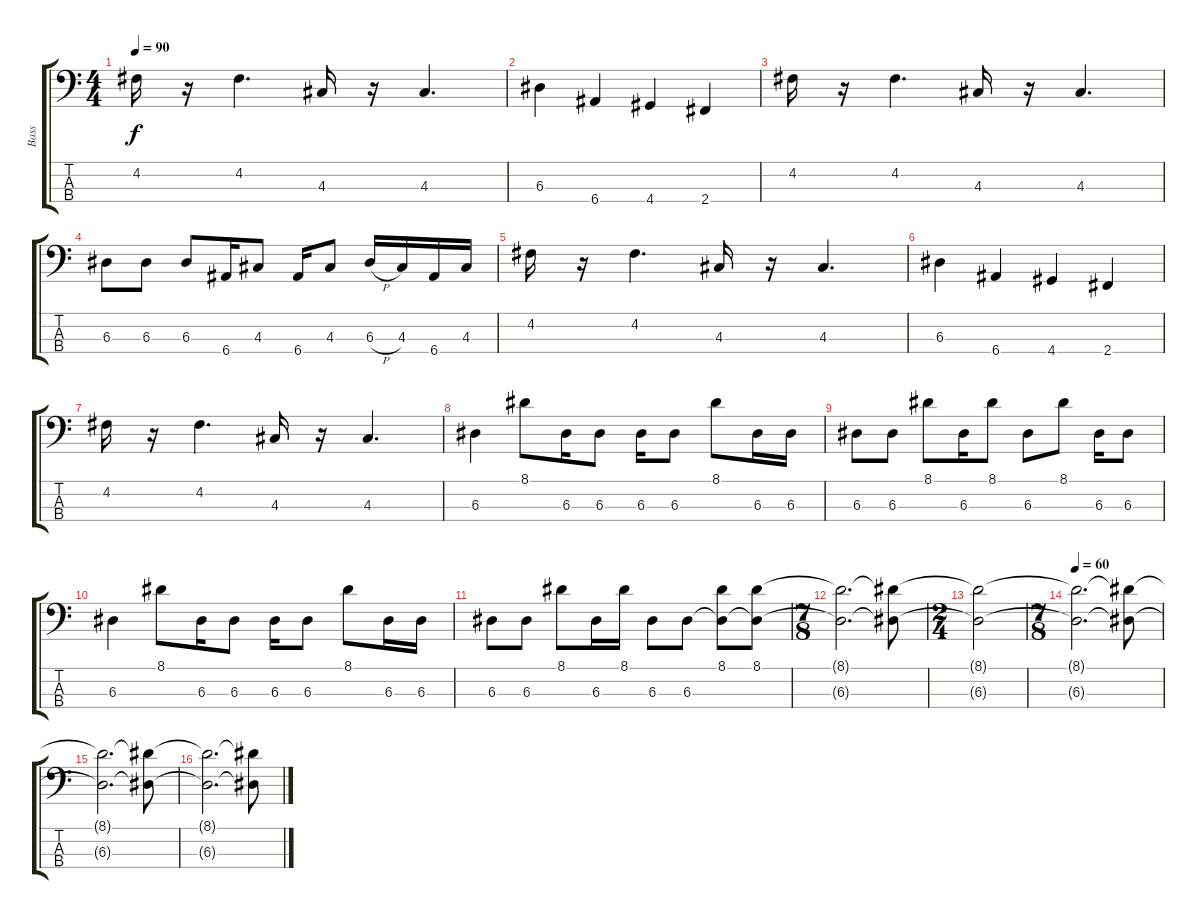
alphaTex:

\track ("Bass" "Bass") {instrument electricbassfinger}
\staff {score tabs}
\tuning (G2 D2 A1 E1) {hide}
\ts (4 4)
\tempo 90
\clef f4
\ks c
4.2.16{dy f} r.16 4.2.4{d} 4.3.16 r.16 4.3.4{d} |
6.3.4 6.4.4 4.4.4 2.4.4 |
4.2.16 r.16 4.2.4{d} 4.3.16 r.16 4.3.4{d} |
6.3.8 6.3.8 6.3.8 6.4.16 4.3.8 6.4.16 4.3.8 6.3{h}.16 4.3.16 6.4.16 4.3.16 |
4.2.16 r.16 4.2.4{d} 4.3.16 r.16 4.3.4{d} |
6.3.4 6.4.4 4.4.4 2.4.4 |
4.2.16 r.16 4.2.4{d} 4.3.16 r.16 4.3.4{d} |
6.3.4 8.1.8 6.3.16 6.3.8 6.3.16 6.3.8 8.1.8 6.3.16 6.3.16 |
6.3.8 6.3.8 8.1.8 6.3.16 8.1.8 6.3.8 8.1.8 6.3.16 6.3.8 |
6.3.4 8.1.8 6.3.16 6.3.8 6.3.16 6.3.8 8.1.8 6.3.16 6.3.16 |
6.3.8 6.3.8 8.1.8 6.3.16 8.1.16 6.3.8 6.3.8 (8.1 6.3{t}).8 (8.1 6.3{t}).8 |
\ts (7 8)
(8.1{t} 6.3{t}).2{d} (8.1{t} 6.3{t}).8 |
\ts (2 4)
(8.1{t} 6.3{t}).2 |
\ts (7 8)
\tempo 60
(8.1{t} 6.3{t}).2{d} (8.1{t} 6.3{t}).8 |
(8.1{t} 6.3{t}).2{d} (8.1{t} 6.3{t}).8 |
(8.1{t} 6.3{t}).2{d} (8.1{t} 6.3{t}).8
